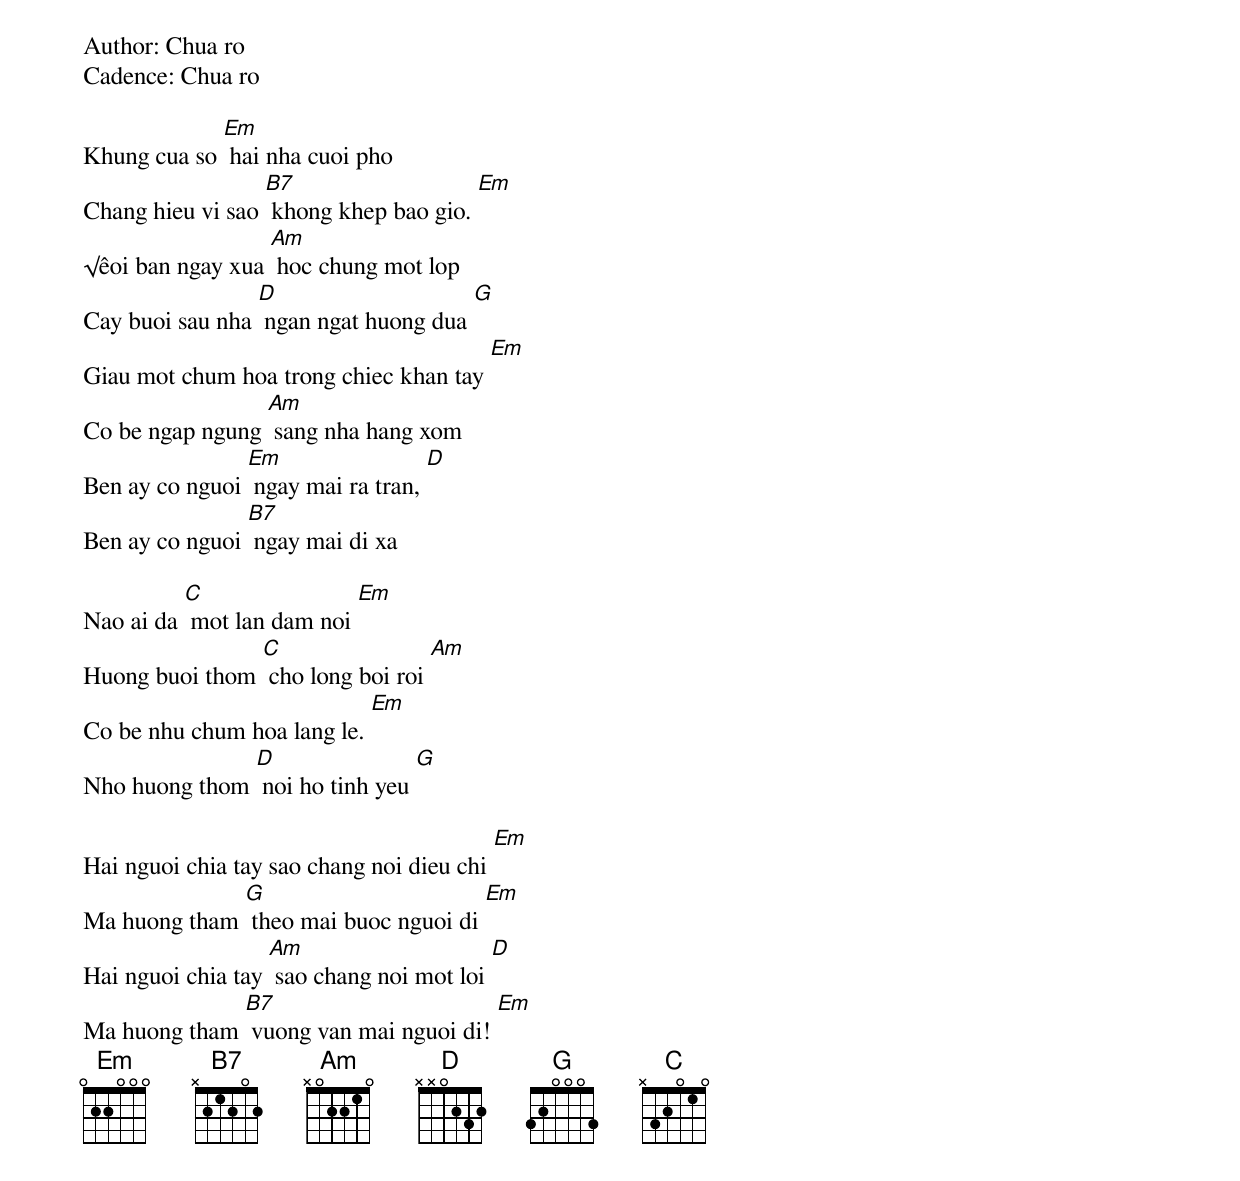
Author: Chua ro
Cadence: Chua ro

Khung cua so [Em] hai nha cuoi pho
Chang hieu vi sao [B7] khong khep bao gio. [Em]
√êoi ban ngay xua [Am] hoc chung mot lop
Cay buoi sau nha [D] ngan ngat huong dua [G]
Giau mot chum hoa trong chiec khan tay [Em]
Co be ngap ngung [Am] sang nha hang xom
Ben ay co nguoi [Em] ngay mai ra tran, [D]
Ben ay co nguoi [B7] ngay mai di xa

Nao ai da [C] mot lan dam noi [Em]
Huong buoi thom [C] cho long boi roi [Am]
Co be nhu chum hoa lang le. [Em]
Nho huong thom [D] noi ho tinh yeu [G]

Hai nguoi chia tay sao chang noi dieu chi [Em]
Ma huong tham [G] theo mai buoc nguoi di [Em]
Hai nguoi chia tay [Am] sao chang noi mot loi [D]
Ma huong tham [B7] vuong van mai nguoi di! [Em]
